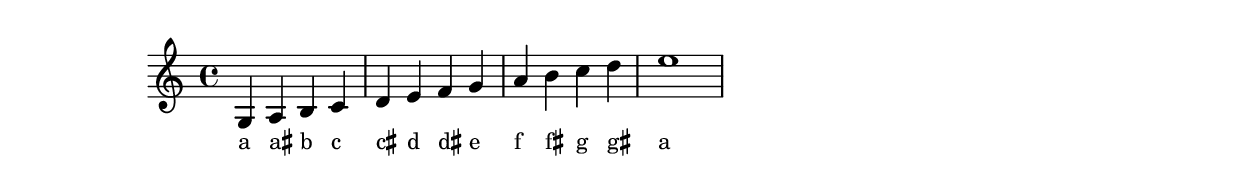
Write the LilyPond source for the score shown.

%% DO NOT EDIT this file manually; it is automatically
%% generated from LSR http://lsr.dsi.unimi.it
%% Make any changes in LSR itself, or in Documentation/snippets/new/ ,
%% and then run scripts/auxiliar/makelsr.py
%%
%% This file is in the public domain.
\version "2.14.2"

\header {
  lsrtags = "pitches"

  texidoc = "
@code{staffLineLayoutFunction} is used to change the position of notes.
This snippet shows setting its value to @code{ly:pitch-semitones} in
order to produce a chromatic scale with the distance between each space
and line of the stave equal to one semitone.

"
  doctitle = "Changing the interval of lines on the stave"
} % begin verbatim


scale = \relative c' {
  a4 ais b c
  cis4 d dis e
  f4 fis g gis
  a1
}

\new Staff \with {
  \remove "Accidental_engraver"
  staffLineLayoutFunction = #ly:pitch-semitones
}
{
  <<
    \scale
    \context NoteNames {
      \set printOctaveNames = ##f
      \scale
    }
  >>
}

